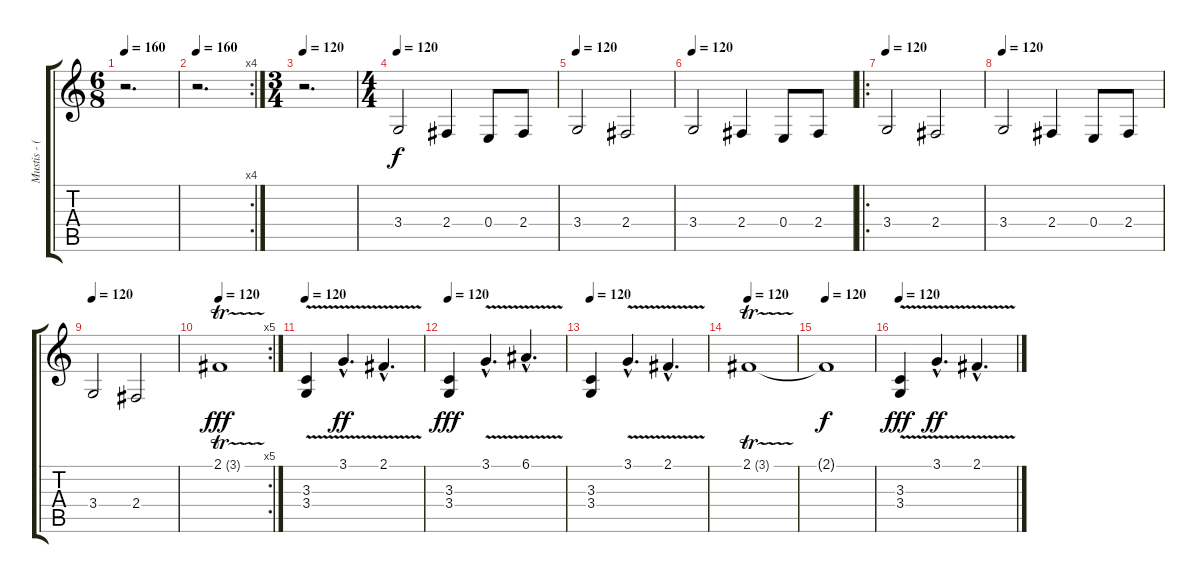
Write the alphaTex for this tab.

\track ("Mustis - (String Ensemble)" "Mustis - (") {instrument stringensemble1}
\staff {score tabs}
\tuning (E4 Db4 A3 E3 A2 E2) {hide}
\ts (6 8)
\tempo 160
\clef g2
\ks c
r.2{d dy fff} |
\rc 4
\tempo 160
r.2{d} |
\ts (3 4)
\tempo 120
r.2{d} |
\ts (4 4)
\tempo 120
3.4.2{dy f} 2.4.4 0.4.8 2.4.8 |
\tempo 120
3.4.2 2.4.2 |
\tempo 120
3.4.2 2.4.4 0.4.8 2.4.8 |
\ro
\tempo 120
3.4.2 2.4.2 |
\tempo 120
3.4.2 2.4.4 0.4.8 2.4.8 |
\tempo 120
3.4.2 2.4.2 |
\rc 5
\tempo 120
2.1{tr (3 32)}.1{dy fff} |
\tempo 120
(3.3{v} 3.4{v}).4 3.1{v hac}.4{d dy ff} 2.1{v hac}.4{d} |
\tempo 120
(3.3 3.4).4{dy fff} 3.1{v hac}.4{d} 6.1{v hac}.4{d} |
\tempo 120
(3.3 3.4).4 3.1{v hac}.4{d} 2.1{v hac}.4{d} |
\tempo 120
2.1{tr (3 32)}.1 |
\tempo 120
2.1{t}.1{dy f} |
\tempo 120
(3.3{v} 3.4{v}).4{dy fff} 3.1{v hac}.4{d dy ff} 2.1{v hac}.4{d}
